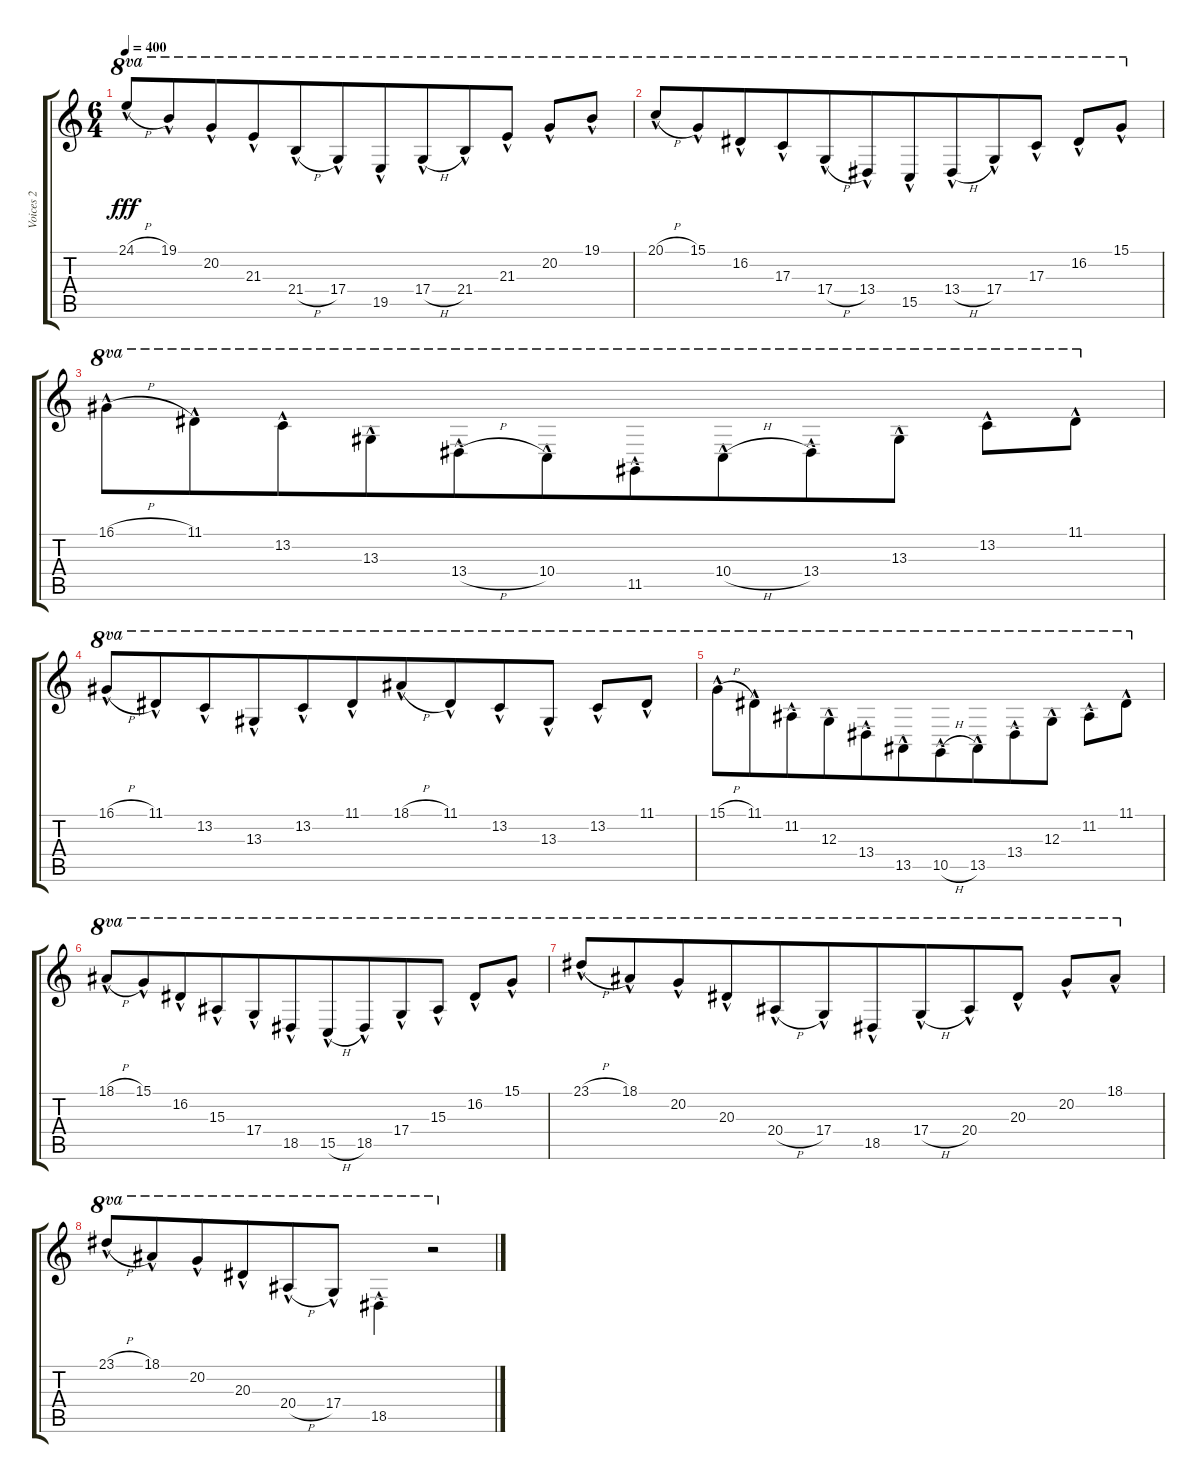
\track ("Voices 2" "Voices 2") {instrument synthvoice}
\staff {score tabs}
\tuning (E4 B3 G3 D3 A2 E2) {hide}
\ts (6 4)
\tempo 400
\clef g2
\ks c
24.1{h hac}.8{ot 8va dy fff beam Up} 19.1{hac}.8{ot 8va beam Up beam merge} 20.2{hac}.8{ot 8va beam Up} 21.3{hac}.8{ot 8va beam Up beam merge} 21.4{h hac}.8{ot 8va beam Up} 17.4{hac}.8{ot 8va beam Up beam merge} 19.5{hac}.8{ot 8va beam Up} 17.4{h hac}.8{ot 8va beam Up beam merge} 21.4{hac}.8{ot 8va beam Up} 21.3{hac}.8{ot 8va beam Up} 20.2{hac}.8{ot 8va beam Up} 19.1{hac}.8{ot 8va beam Up} |
20.1{h hac}.8{ot 8va beam Up} 15.1{hac}.8{ot 8va beam Up beam merge} 16.2{hac}.8{ot 8va beam Up} 17.3{hac}.8{ot 8va beam Up beam merge} 17.4{h hac}.8{ot 8va beam Up} 13.4{hac}.8{ot 8va beam Up beam merge} 15.5{hac}.8{ot 8va beam Up} 13.4{h hac}.8{ot 8va beam Up beam merge} 17.4{hac}.8{ot 8va beam Up} 17.3{hac}.8{ot 8va beam Up} 16.2{hac}.8{ot 8va beam Up} 15.1{hac}.8{ot 8va beam Up} |
16.1{h hac}.8{ot 8va beam Down} 11.1{hac}.8{ot 8va beam Down beam merge} 13.2{hac}.8{ot 8va beam Down} 13.3{hac}.8{ot 8va beam Down beam merge} 13.4{h hac}.8{ot 8va beam Down} 10.4{hac}.8{ot 8va beam Down beam merge} 11.5{hac}.8{ot 8va beam Down} 10.4{h hac}.8{ot 8va beam Down beam merge} 13.4{hac}.8{ot 8va beam Down} 13.3{hac}.8{ot 8va beam Down} 13.2{hac}.8{ot 8va beam Down} 11.1{hac}.8{ot 8va beam Down} |
16.1{h hac}.8{ot 8va beam Up} 11.1{hac}.8{ot 8va beam Up beam merge} 13.2{hac}.8{ot 8va beam Up} 13.3{hac}.8{ot 8va beam Up beam merge} 13.2{hac}.8{ot 8va beam Up} 11.1{hac}.8{ot 8va beam Up beam merge} 18.1{h hac}.8{ot 8va beam Up} 11.1{hac}.8{ot 8va beam Up beam merge} 13.2{hac}.8{ot 8va beam Up} 13.3{hac}.8{ot 8va beam Up} 13.2{hac}.8{ot 8va beam Up} 11.1{hac}.8{ot 8va beam Up} |
15.1{h hac}.8{ot 8va beam Down} 11.1{hac}.8{ot 8va beam Down beam merge} 11.2{hac}.8{ot 8va beam Down} 12.3{hac}.8{ot 8va beam Down beam merge} 13.4{hac}.8{ot 8va beam Down} 13.5{hac}.8{ot 8va beam Down beam merge} 10.5{h hac}.8{ot 8va beam Down} 13.5{hac}.8{ot 8va beam Down beam merge} 13.4{hac}.8{ot 8va beam Down} 12.3{hac}.8{ot 8va beam Down} 11.2{hac}.8{ot 8va beam Down} 11.1{hac}.8{ot 8va beam Down} |
18.1{h hac}.8{ot 8va beam Up} 15.1{hac}.8{ot 8va beam Up beam merge} 16.2{hac}.8{ot 8va beam Up} 15.3{hac}.8{ot 8va beam Up beam merge} 17.4{hac}.8{ot 8va beam Up} 18.5{hac}.8{ot 8va beam Up beam merge} 15.5{h hac}.8{ot 8va beam Up} 18.5{hac}.8{ot 8va beam Up beam merge} 17.4{hac}.8{ot 8va beam Up} 15.3{hac}.8{ot 8va beam Up} 16.2{hac}.8{ot 8va beam Up} 15.1{hac}.8{ot 8va beam Up} |
23.1{h hac}.8{ot 8va beam Up} 18.1{hac}.8{ot 8va beam Up beam merge} 20.2{hac}.8{ot 8va beam Up} 20.3{hac}.8{ot 8va beam Up beam merge} 20.4{h hac}.8{ot 8va beam Up} 17.4{hac}.8{ot 8va beam Up beam merge} 18.5{hac}.8{ot 8va beam Up} 17.4{h hac}.8{ot 8va beam Up beam merge} 20.4{hac}.8{ot 8va beam Up} 20.3{hac}.8{ot 8va beam Up} 20.2{hac}.8{ot 8va beam Up} 18.1{hac}.8{ot 8va beam Up} |
23.1{h hac}.8{ot 8va beam Up} 18.1{hac}.8{ot 8va beam Up beam merge} 20.2{hac}.8{ot 8va beam Up} 20.3{hac}.8{ot 8va beam Up beam merge} 20.4{h hac}.8{ot 8va beam Up} 17.4{hac}.8{ot 8va beam Up} 18.5{hac}.4{ot 8va beam Down} r.2{ot 8va}
